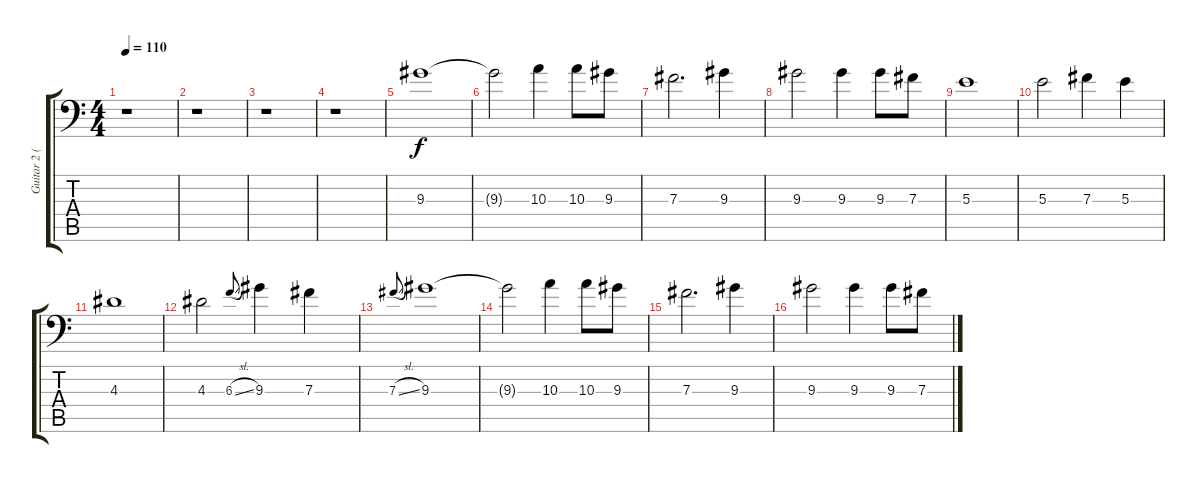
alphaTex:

\track ("Guitar 2 (Clean)" "Guitar 2 (") {instrument electricguitarjazz}
\staff {score tabs}
\tuning (Ab3 Eb3 B2 Gb2 Db2 Ab1) {hide}
\ts (4 4)
\tempo 110
\clef f4
\ks c
r.1{dy f} |
r.1 |
r.1 |
r.1 |
9.3.1{volume 12} |
9.3{t}.2 10.3.4 10.3.8 9.3.8 |
7.3.2{d} 9.3.4 |
9.3.2 9.3.4 9.3.8 7.3.8 |
5.3.1 |
5.3.2 7.3.4 5.3.4 |
4.3.1 |
4.3.2 6.3{sl}.8{gr onbeat} 9.3.4 7.3.4 |
7.3{sl}.8{gr onbeat} 9.3.1 |
9.3{t}.2 10.3.4 10.3.8 9.3.8 |
7.3.2{d} 9.3.4 |
9.3.2 9.3.4 9.3.8 7.3.8
